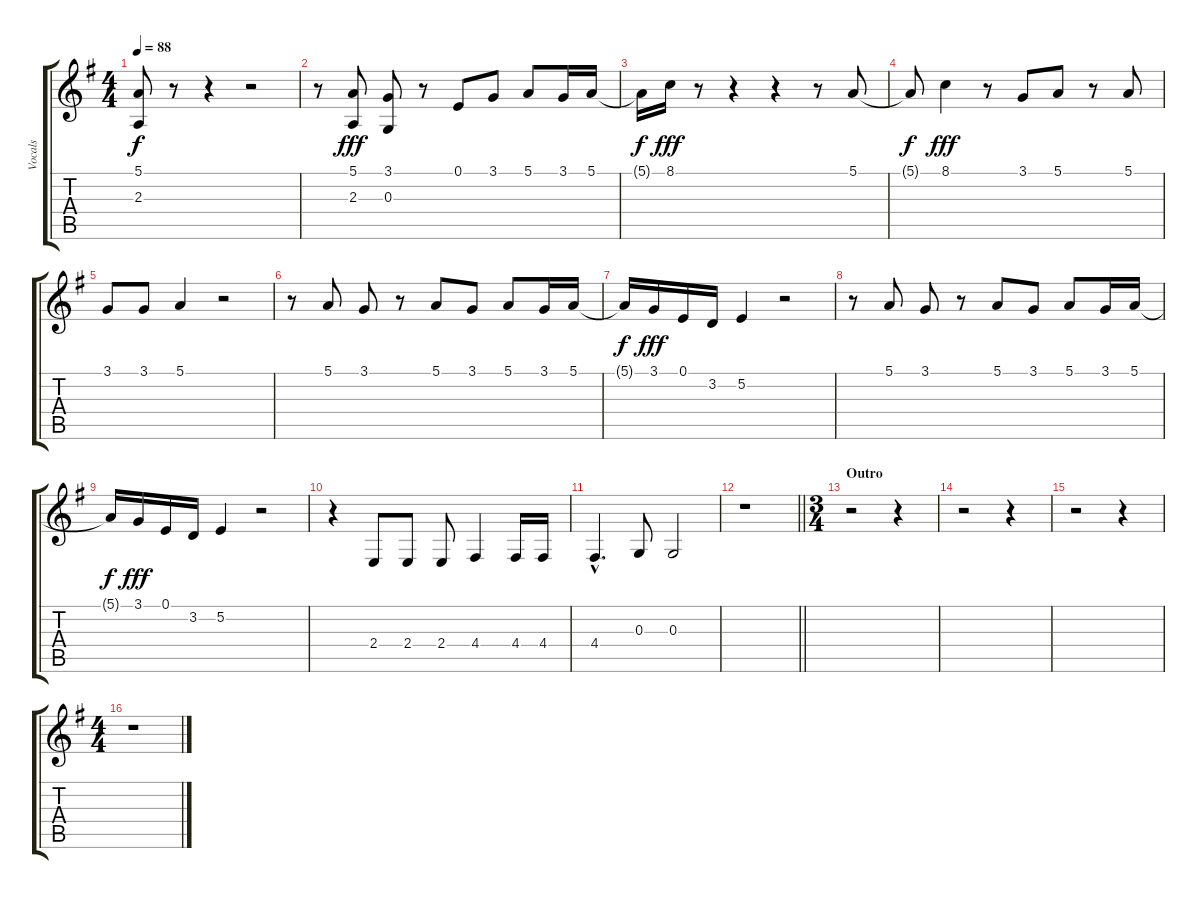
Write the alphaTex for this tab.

\track ("Vocals" "Vocals") {instrument lead6voice}
\staff {score tabs}
\tuning (E4 B3 G3 D3 A2 E2) {hide}
\ts (4 4)
\tempo 88
\clef g2
\ks g
(5.1{t} 2.3{t}).8{dy f} r.8 r.4 r.2 |
r.8 (5.1 2.3).8{dy fff} (3.1 0.3).8 r.8 0.1.8 3.1.8 5.1.8 3.1.16 5.1.16 |
5.1{t}.16{dy f} 8.1.16{dy fff} r.8 r.4 r.4 r.8 5.1.8 |
5.1{t}.8{dy f} 8.1.4{dy fff} r.8 3.1.8 5.1.8 r.8 5.1.8 |
3.1.8 3.1.8 5.1.4 r.2 |
r.8 5.1.8 3.1.8 r.8 5.1.8 3.1.8 5.1.8 3.1.16 5.1.16 |
5.1{t}.16{dy f} 3.1.16{dy fff} 0.1.16 3.2.16 5.2.4 r.2 |
r.8 5.1.8 3.1.8 r.8 5.1.8 3.1.8 5.1.8 3.1.16 5.1.16 |
5.1{t}.16{dy f} 3.1.16{dy fff} 0.1.16 3.2.16 5.2.4 r.2 |
r.4 2.4.8 2.4.8 2.4.8 4.4.4 4.4.16 4.4.16 |
4.4{hac}.4{d} 0.3.8 0.3.2 |
\barLineRight lightlight
r.1 |
\ts (3 4)
\section ("" "Outro")
r.2 r.4 |
r.2 r.4 |
r.2 r.4 |
\ts (4 4)
r.1
